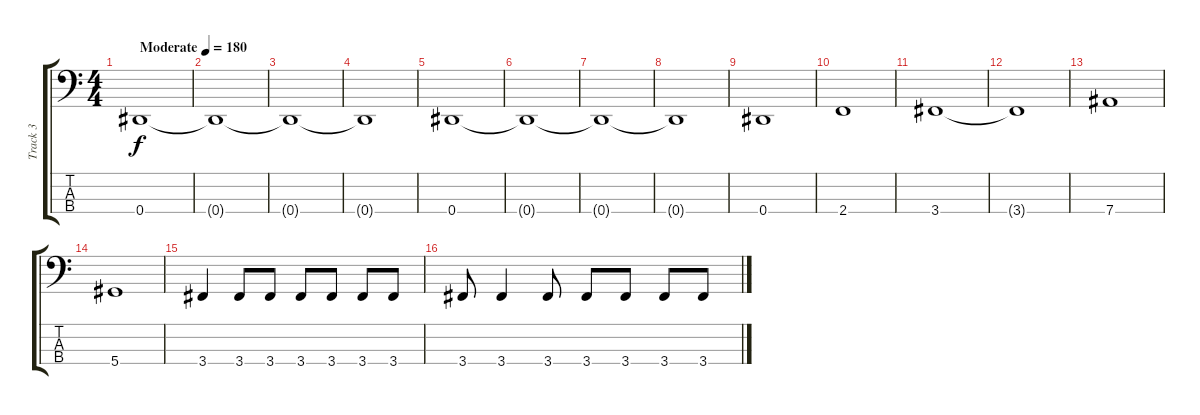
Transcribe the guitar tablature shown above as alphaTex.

\track ("Track 3" "Track 3") {instrument electricbasspick}
\staff {score tabs}
\tuning (Gb2 Db2 Ab1 Eb1) {hide}
\ts (4 4)
\tempo (180 "Moderate")
\clef f4
\ks c
0.4.1{dy f instrument electricbasspick} |
0.4{t}.1 |
0.4{t}.1 |
0.4{t}.1 |
0.4.1 |
0.4{t}.1 |
0.4{t}.1 |
0.4{t}.1 |
0.4.1 |
2.4.1 |
3.4.1 |
3.4{t}.1 |
7.4.1 |
5.4.1 |
3.4.4 3.4.8 3.4.8 3.4.8 3.4.8 3.4.8 3.4.8 |
3.4.8 3.4.4 3.4.8 3.4.8 3.4.8 3.4.8 3.4.8
